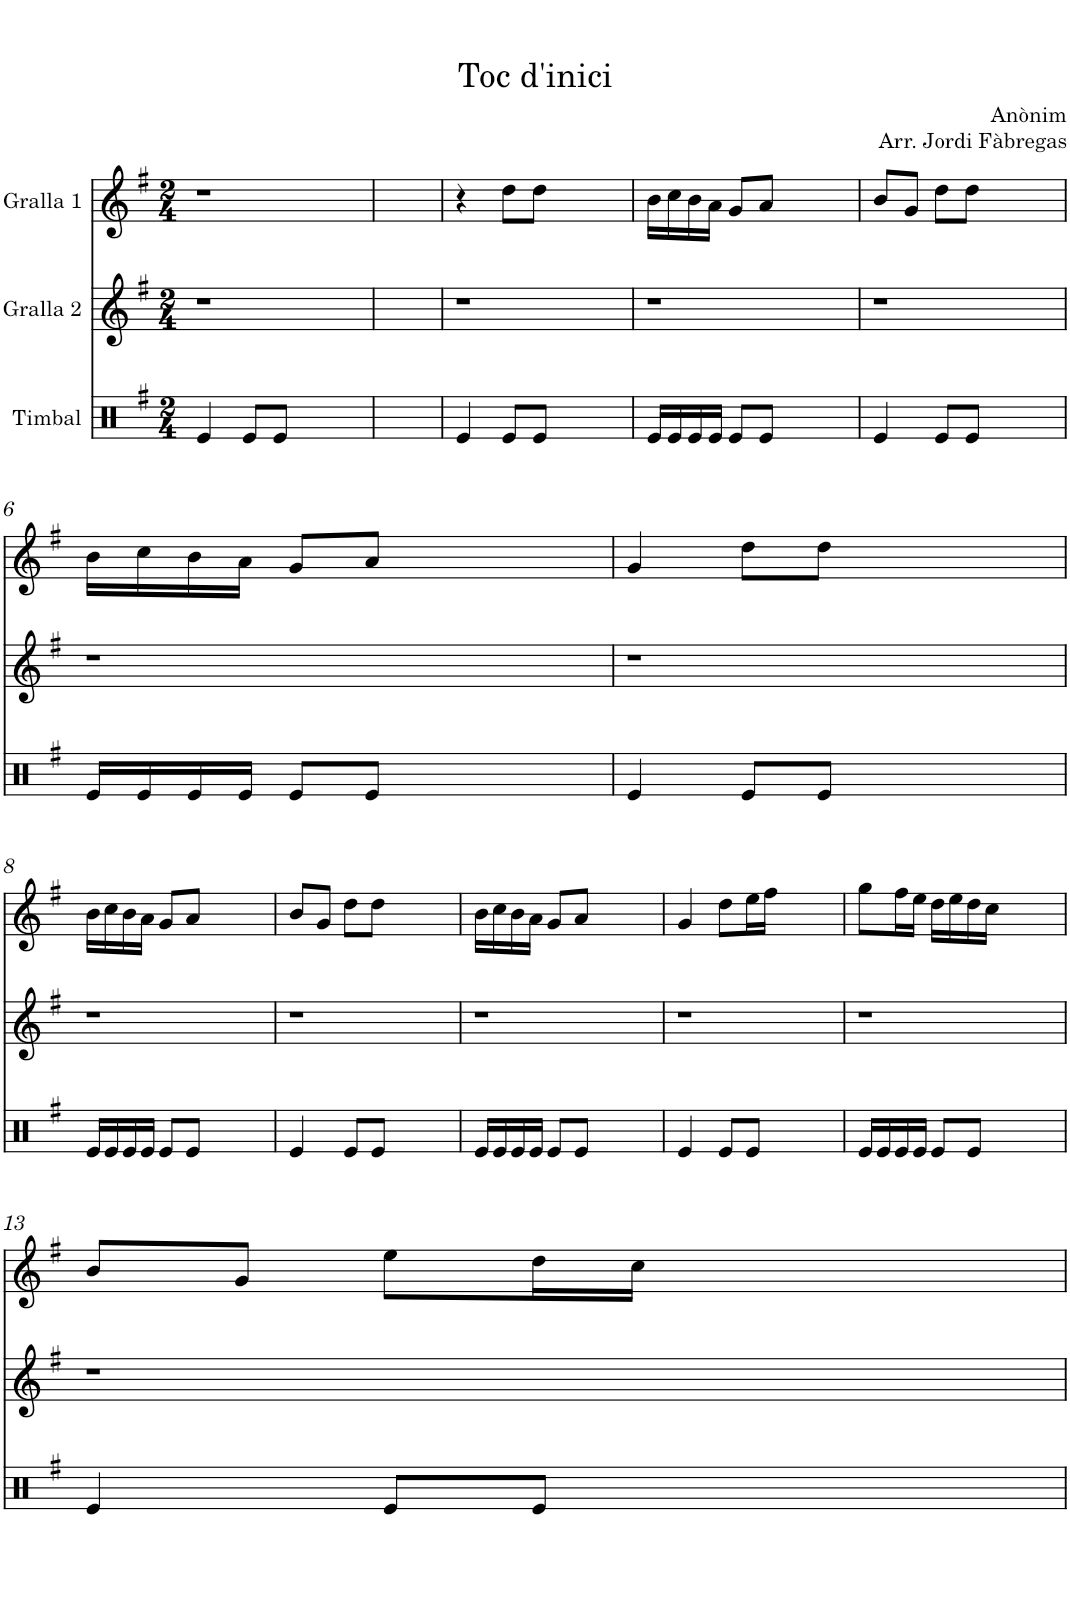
**kern	**kern	**kern
*part3	*part2	*part1
*staff3	*staff2	*staff1
*I"Timbal	*I"Gralla 2	*I"Gralla 1
*clefX	*clefG2	*clefG2
*k[f#]	*k[f#]	*k[f#]
*M2/4	*M2/4	*M2/4
=1	=1	=1
4e/	2r	2r
8e/L	.	.
8e/J	.	.
2ryy	2ryy	2ryy
=2	=2	=2
2ryy	2ryy	2ryy
=3	=3	=3
4e/	2r	4r
8e/L	.	8dd\L
8e/J	.	8dd\J
2ryy	2ryy	2ryy
=4	=4	=4
16e/LL	2r	16b\LL
16e/	.	16cc\
16e/	.	16b\
16e/JJ	.	16a\JJ
8e/L	.	8g/L
8e/J	.	8a/J
2ryy	2ryy	2ryy
=5	=5	=5
4e/	2r	8b/L
.	.	8g/J
8e/L	.	8dd\L
8e/J	.	8dd\J
2ryy	2ryy	2ryy
!!LO:LB:g=z
=6	=6	=6
16e/LL	2r	16b\LL
16e/	.	16cc\
16e/	.	16b\
16e/JJ	.	16a\JJ
8e/L	.	8g/L
8e/J	.	8a/J
2ryy	2ryy	2ryy
=7	=7	=7
4e/	2r	4g/
8e/L	.	8dd\L
8e/J	.	8dd\J
2ryy	2ryy	2ryy
!!LO:LB:g=z
=8	=8	=8
16e/LL	2r	16b\LL
16e/	.	16cc\
16e/	.	16b\
16e/JJ	.	16a\JJ
8e/L	.	8g/L
8e/J	.	8a/J
2ryy	2ryy	2ryy
=9	=9	=9
4e/	2r	8b/L
.	.	8g/J
8e/L	.	8dd\L
8e/J	.	8dd\J
2ryy	2ryy	2ryy
=10	=10	=10
16e/LL	2r	16b\LL
16e/	.	16cc\
16e/	.	16b\
16e/JJ	.	16a\JJ
8e/L	.	8g/L
8e/J	.	8a/J
2ryy	2ryy	2ryy
=11	=11	=11
4e/	2r	4g/
8e/L	.	8dd\L
8e/J	.	16ee\L
.	.	16ff#\JJ
2ryy	2ryy	2ryy
=12	=12	=12
16e/LL	2r	8gg\L
16e/	.	.
16e/	.	16ff#\L
16e/JJ	.	16ee\JJ
8e/L	.	16dd\LL
.	.	16ee\
8e/J	.	16dd\
.	.	16cc\JJ
2ryy	2ryy	2ryy
!!LO:LB:g=z
=13	=13	=13
4e/	2r	8b/L
.	.	8g/J
8e/L	.	8ee\L
8e/J	.	16dd\L
.	.	16cc\JJ
2ryy	2ryy	2ryy
=	=	=
*-	*-	*-
